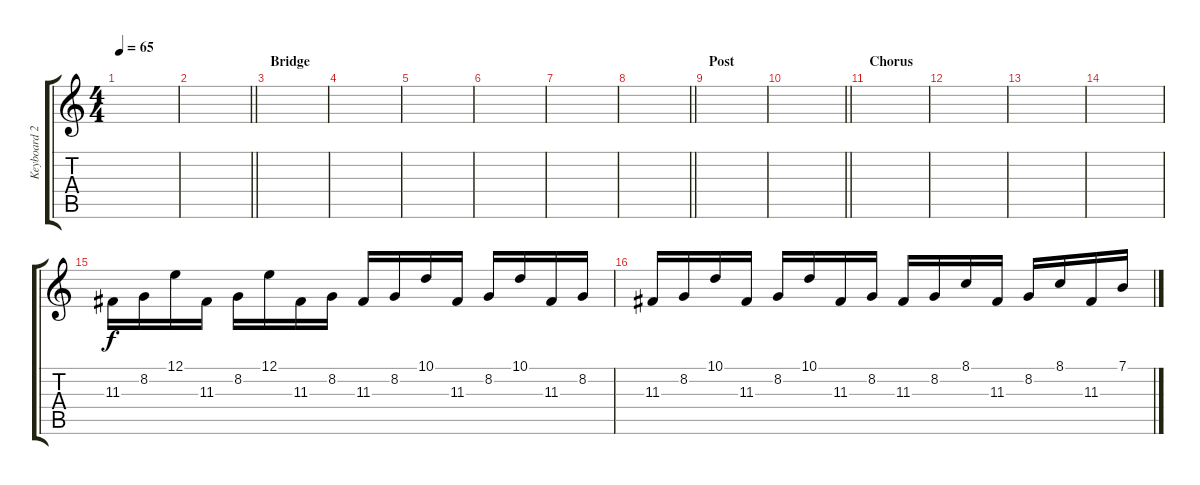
\track ("Keyboard 2" "Keyboard 2") {instrument harpsichord}
\staff {score tabs}
\tuning (E4 B3 G3 D3 A2 E2) {hide}
\ts (4 4)
\tempo 65
\clef g2
\ks c
|
\barLineRight lightlight
|
\section ("" "Bridge")
|
|
|
|
|
\barLineRight lightlight
|
\section ("" "Post")
|
\barLineRight lightlight
|
\section ("" "Chorus")
|
|
|
|
11.3.16 8.2.16 12.1.16 11.3.16 8.2.16 12.1.16 11.3.16 8.2.16 11.3.16 8.2.16 10.1.16 11.3.16 8.2.16 10.1.16 11.3.16 8.2.16 |
11.3.16 8.2.16 10.1.16 11.3.16 8.2.16 10.1.16 11.3.16 8.2.16 11.3.16 8.2.16 8.1.16 11.3.16 8.2.16 8.1.16 11.3.16 7.1.16
